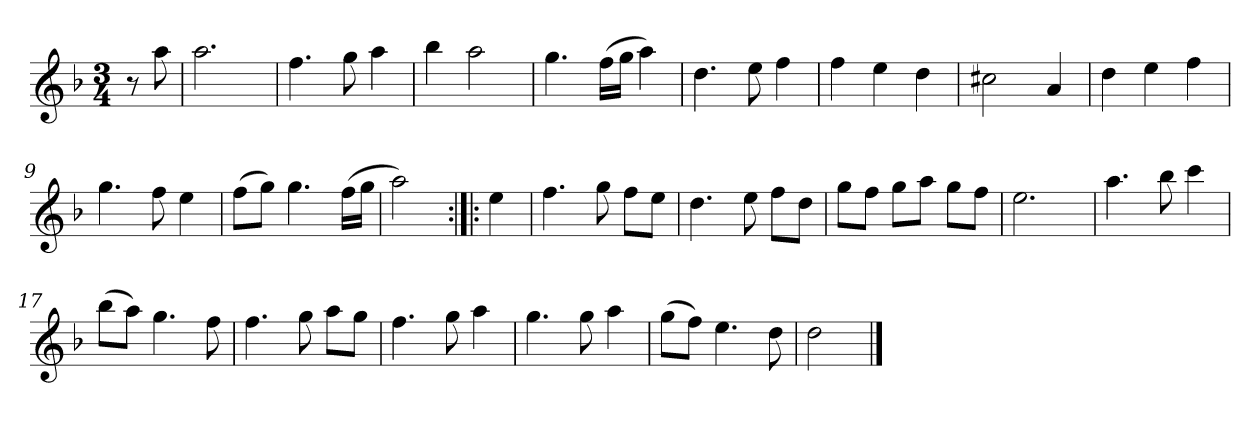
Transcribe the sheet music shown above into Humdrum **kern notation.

**kern
*part1
*staff1
*clefG2
*k[b-]
*d:
*M3/4
*MM120
=
8r
8aa
=1
2.aa
=2
4.ff
8gg
4aa
=3
4bb-
2aa
=4
4.gg
(16ff\LL
16gg\JJ
4aa)
=5
4.dd
8ee
4ff
=6
4ff
4ee
4dd
=7
2cc#X
4a
=8
4dd
4ee
4ff
=9
4.gg
8ff
4ee
=10
(8ff\L
8gg\J)
4.gg
(16ff\LL
16gg\JJ
=11
2aa)
=:|!|:
4ee
=12
4.ff
8gg
8ff\L
8ee\J
=13
4.dd
8ee
8ff\L
8dd\J
=14
8gg\L
8ff\J
8gg\L
8aa\J
8gg\L
8ff\J
=15
2.ee
=16
4.aa
8bb-
4ccc
=17
(8bb-\L
8aa\J)
4.gg
8ff
=18
4.ff
8gg
8aa\L
8gg\J
=19
4.ff
8gg
4aa
=20
4.gg
8gg
4aa
=21
(8gg\L
8ff\J)
4.ee
8dd
=22
2dd
==
*-
